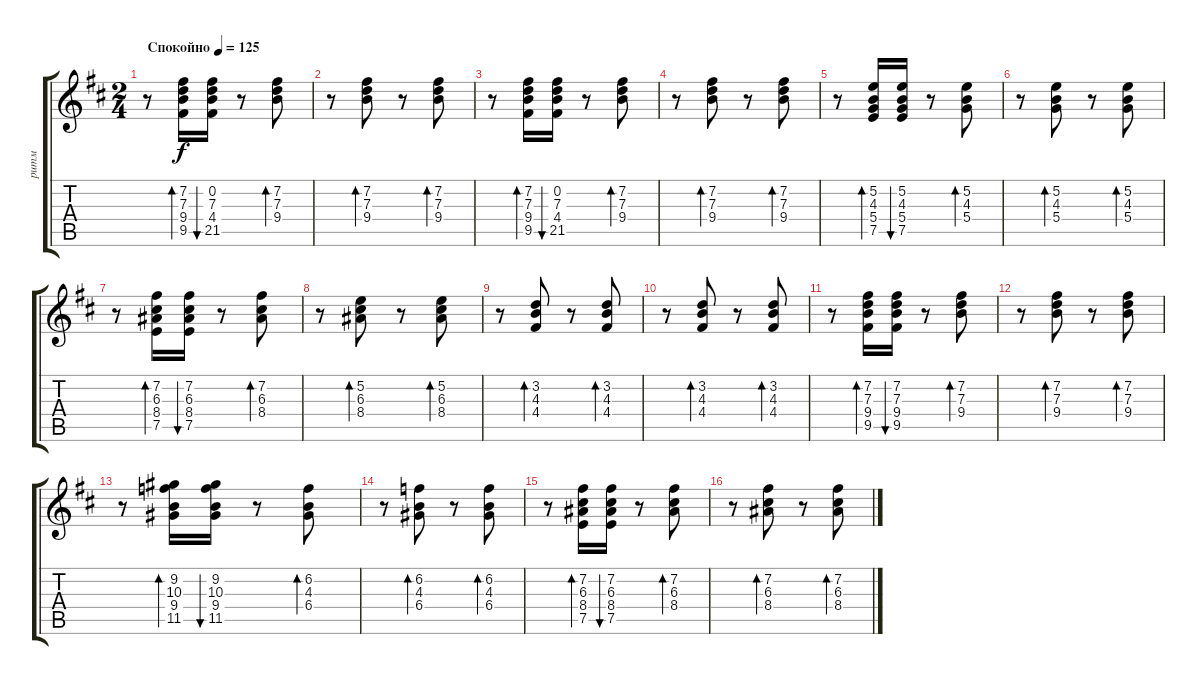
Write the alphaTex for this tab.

\track ("ритм" "ритм") {instrument acousticguitarsteel}
\staff {score tabs}
\tuning (Gb5 B3 G3 D3 A2 E2) {hide}
\ts (2 4)
\tempo (125 "Спокойно")
\clef g2
\ks bminor
r.8{dy f instrument acousticguitarsteel} (7.2 7.3 9.4 9.5).16{bd 60} (0.2 7.3 4.4 21.5).16{bu 60} r.8 (7.2 7.3 9.4).8{bd 60} |
r.8 (7.2 7.3 9.4).8{bd 60} r.8 (7.2 7.3 9.4).8{bd 60} |
r.8 (7.2 7.3 9.4 9.5).16{bd 60} (0.2 7.3 4.4 21.5).16{bu 60} r.8 (7.2 7.3 9.4).8{bd 60} |
r.8 (7.2 7.3 9.4).8{bd 60} r.8 (7.2 7.3 9.4).8{bd 60} |
r.8 (5.2 4.3 5.4 7.5).16{bd 60} (5.2 4.3 5.4 7.5).16{bu 60} r.8 (5.2 4.3 5.4).8{bd 60} |
r.8 (5.2 4.3 5.4).8{bd 60} r.8 (5.2 4.3 5.4).8{bd 60} |
r.8 (7.2 6.3 8.4 7.5).16{bd 60} (7.2 6.3 8.4 7.5).16{bu 60} r.8 (7.2 6.3 8.4).8{bd 60} |
r.8 (5.2 6.3 8.4).8{bd 60} r.8 (5.2 6.3 8.4).8{bd 60} |
r.8 (3.2 4.3 4.4).8{bd 60} r.8 (3.2 4.3 4.4).8{bd 60} |
r.8 (3.2 4.3 4.4).8{bd 60} r.8 (3.2 4.3 4.4).8{bd 60} |
r.8 (7.2 7.3 9.4 9.5).16{bd 60} (7.2 7.3 9.4 9.5).16{bu 60} r.8 (7.2 7.3 9.4).8{bd 60} |
r.8 (7.2 7.3 9.4).8{bd 60} r.8 (7.2 7.3 9.4).8{bd 60} |
r.8 (9.2 10.3 9.4 11.5).16{bd 60} (9.2 10.3 9.4 11.5).16{bu 60} r.8 (6.2 4.3 6.4).8{bd 60} |
r.8 (6.2 4.3 6.4).8{bd 60} r.8 (6.2 4.3 6.4).8{bd 60} |
r.8 (7.2 6.3 8.4 7.5).16{bd 60} (7.2 6.3 8.4 7.5).16{bu 60} r.8 (7.2 6.3 8.4).8{bd 60} |
r.8 (7.2 6.3 8.4).8{bd 60} r.8 (7.2 6.3 8.4).8{bd 60}
